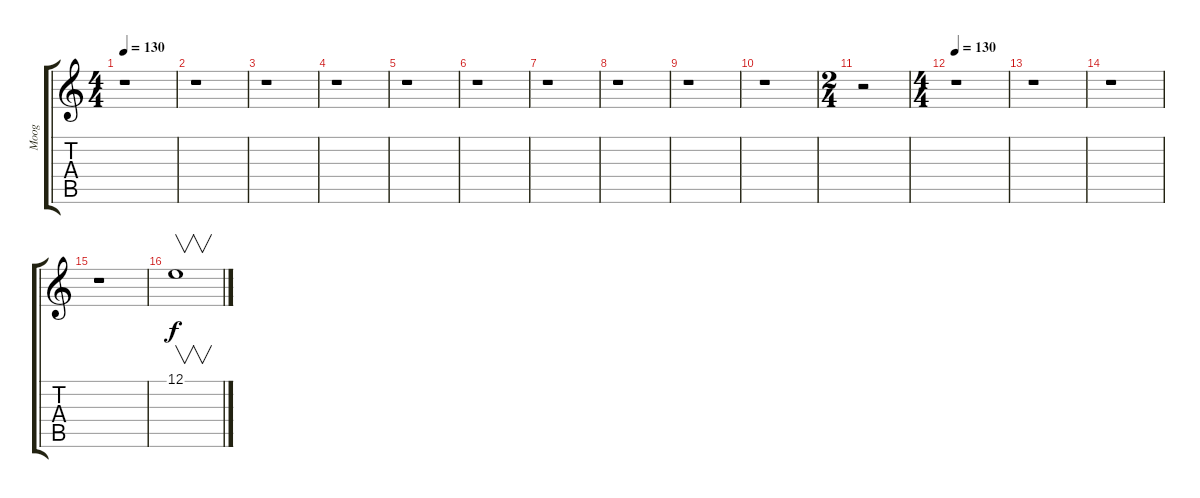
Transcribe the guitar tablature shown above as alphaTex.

\track ("Moog" "Moog") {instrument pad3polysynth}
\staff {score tabs}
\tuning (E4 B3 G3 D3 A2 E2) {hide}
\ts (4 4)
\tempo 130
\clef g2
\ks c
r.1{dy f} |
r.1 |
r.1 |
r.1 |
r.1 |
r.1 |
r.1 |
r.1 |
r.1 |
r.1 |
\ts (2 4)
r.2 |
\ts (4 4)
\tempo 130
r.1 |
r.1 |
r.1 |
r.1 |
12.1.1{v volume 14 instrument lead2sawtooth}
